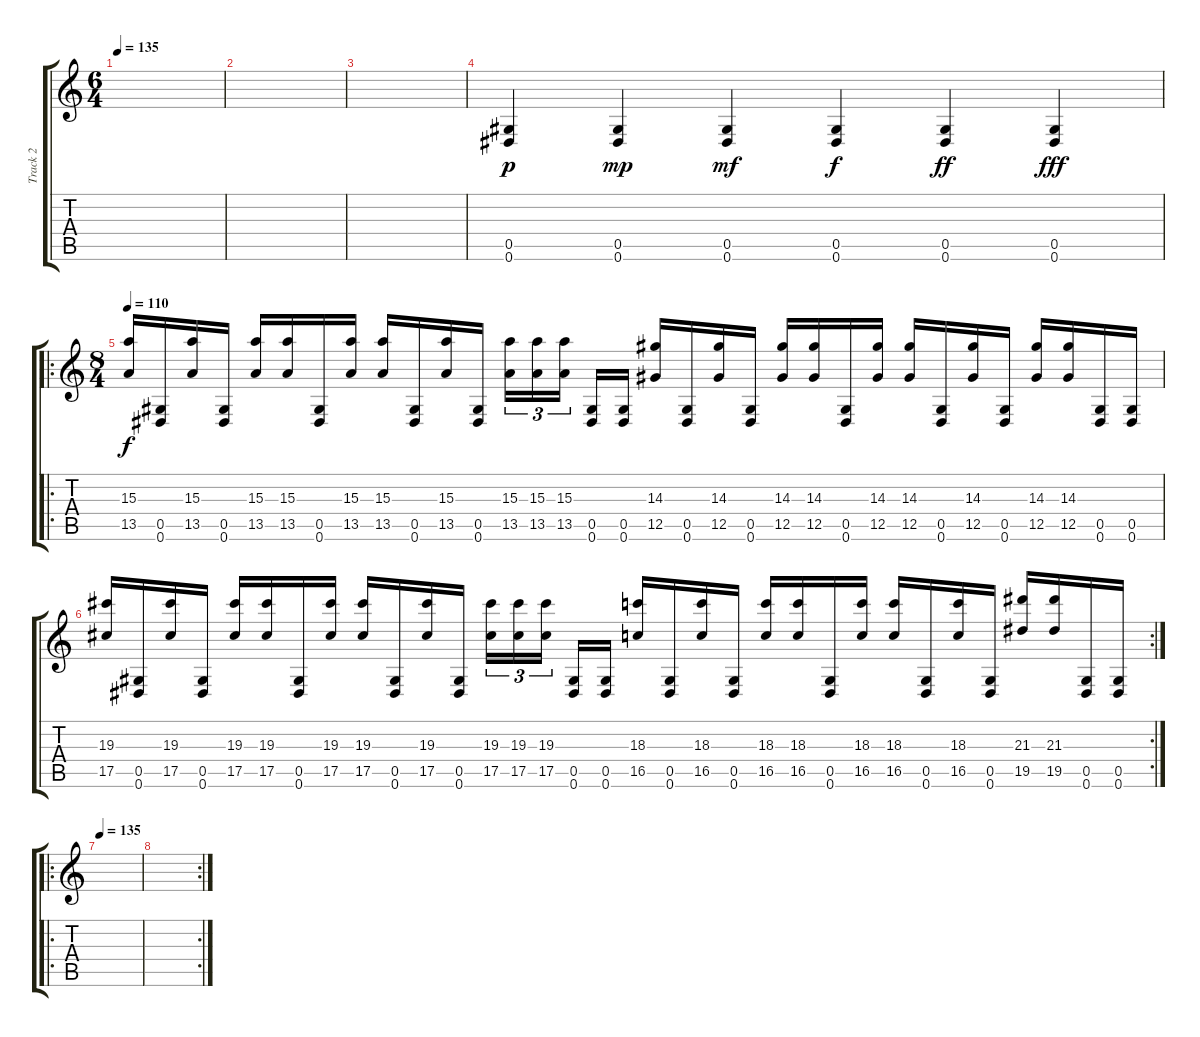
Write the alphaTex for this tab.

\track ("Track 2" "Track 2") {instrument distortionguitar}
\staff {score tabs}
\tuning (Eb4 Bb3 Gb3 Db3 Ab2 Eb2) {hide}
\ts (6 4)
\tempo 135
\clef g2
\ks c
|
|
|
(0.5 0.6).4{dy p} (0.5 0.6).4{dy mp} (0.5 0.6).4{dy mf} (0.5 0.6).4{dy f} (0.5 0.6).4{dy ff} (0.5 0.6).4{dy fff} |
\ro
\ts (8 4)
\tempo 110
(15.3 13.5).16{dy f} (0.5 0.6).16 (15.3 13.5).16 (0.5 0.6).16 (15.3 13.5).16 (15.3 13.5).16 (0.5 0.6).16 (15.3 13.5).16 (15.3 13.5).16 (0.5 0.6).16 (15.3 13.5).16 (0.5 0.6).16 (15.3 13.5).16{tu (3 2)} (15.3 13.5).16{tu (3 2)} (15.3 13.5).16{tu (3 2) beam splitsecondary} (0.5 0.6).16 (0.5 0.6).16 (14.3 12.5).16 (0.5 0.6).16 (14.3 12.5).16 (0.5 0.6).16 (14.3 12.5).16 (14.3 12.5).16 (0.5 0.6).16 (14.3 12.5).16 (14.3 12.5).16 (0.5 0.6).16 (14.3 12.5).16 (0.5 0.6).16 (14.3 12.5).16 (14.3 12.5).16 (0.5 0.6).16 (0.5 0.6).16 |
\rc 2
(19.3 17.5).16 (0.5 0.6).16 (19.3 17.5).16 (0.5 0.6).16 (19.3 17.5).16 (19.3 17.5).16 (0.5 0.6).16 (19.3 17.5).16 (19.3 17.5).16 (0.5 0.6).16 (19.3 17.5).16 (0.5 0.6).16 (19.3 17.5).16{tu (3 2)} (19.3 17.5).16{tu (3 2)} (19.3 17.5).16{tu (3 2) beam splitsecondary} (0.5 0.6).16 (0.5 0.6).16 (18.3 16.5).16 (0.5 0.6).16 (18.3 16.5).16 (0.5 0.6).16 (18.3 16.5).16 (18.3 16.5).16 (0.5 0.6).16 (18.3 16.5).16 (18.3 16.5).16 (0.5 0.6).16 (18.3 16.5).16 (0.5 0.6).16 (21.3 19.5).16 (21.3 19.5).16 (0.5 0.6).16 (0.5 0.6).16 |
\ro
\tempo 135
|
\rc 2
